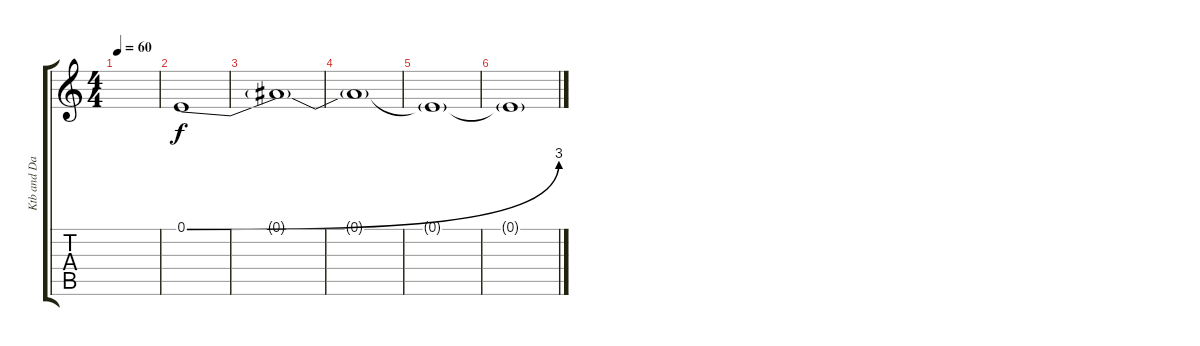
\track ("Ktb and Daneo Alternating" "Ktb and Da") {instrument lead5charang}
\staff {score tabs}
\tuning (E4 B3 G3 D3 A2 E2) {hide}
\ts (4 4)
\tempo 60
\clef g2
\ks c
|
0.1{be (bend 0 0 60 12)}.1{dy f volume 0} |
0.1{t}.1 |
0.1{t}.1 |
0.1{t}.1 |
0.1{t}.1
